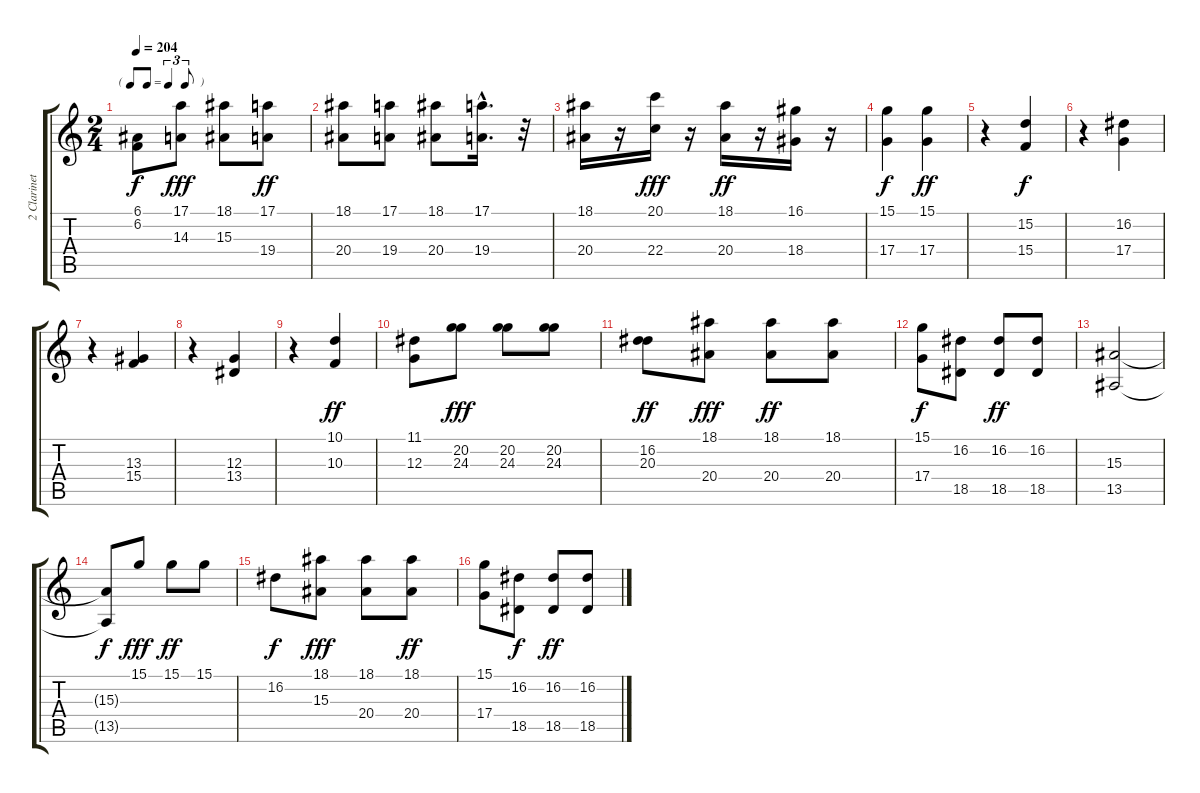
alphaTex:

\track ("2 Clarinets in Bb" "2 Clarinet") {instrument clarinet}
\staff {score tabs}
\tuning (E4 B3 G3 D3 A2 E2) {hide}
\ts (2 4)
\tf triplet8th
\tempo 204
\clef g2
\ks c
(6.1 6.2).8{dy f} (17.1 14.3).8{dy fff} (18.1 15.3).8 (17.1 19.4).8{dy ff} |
(18.1 20.4).8 (17.1 19.4).8 (18.1 20.4).8 (17.1{hac} 19.4{hac}).16{d} r.32 |
(18.1 20.4).16 r.16 (20.1 22.4).16{dy fff} r.16 (18.1 20.4).16{dy ff} r.16 (16.1 18.4).16 r.16 |
(15.1 17.4).4{dy f} (15.1 17.4).4{dy ff} |
r.4 (15.2 15.4).4{dy f} |
r.4 (16.2 17.4).4 |
r.4 (13.3 15.4).4 |
r.4 (12.3 13.4).4 |
r.4 (10.1 10.3).4{dy ff} |
(11.1 12.3).8 (20.2 24.3).8{dy fff} (20.2 24.3).8 (20.2 24.3).8 |
(16.2 20.3).8{dy ff} (18.1 20.4).8{dy fff} (18.1 20.4).8{dy ff} (18.1 20.4).8 |
(15.1 17.4).8{dy f} (16.2 18.5).8 (16.2 18.5).8{dy ff} (16.2 18.5).8 |
(15.3 13.5).2 |
(15.3{t} 13.5{t}).8{dy f} 15.1.8{dy fff} 15.1.8{dy ff} 15.1.8 |
16.2.8{dy f} (18.1 15.3).8{dy fff} (18.1 20.4).8 (18.1 20.4).8{dy ff} |
(15.1 17.4).8 (16.2 18.5).8{dy f} (16.2 18.5).8{dy ff} (16.2 18.5).8
